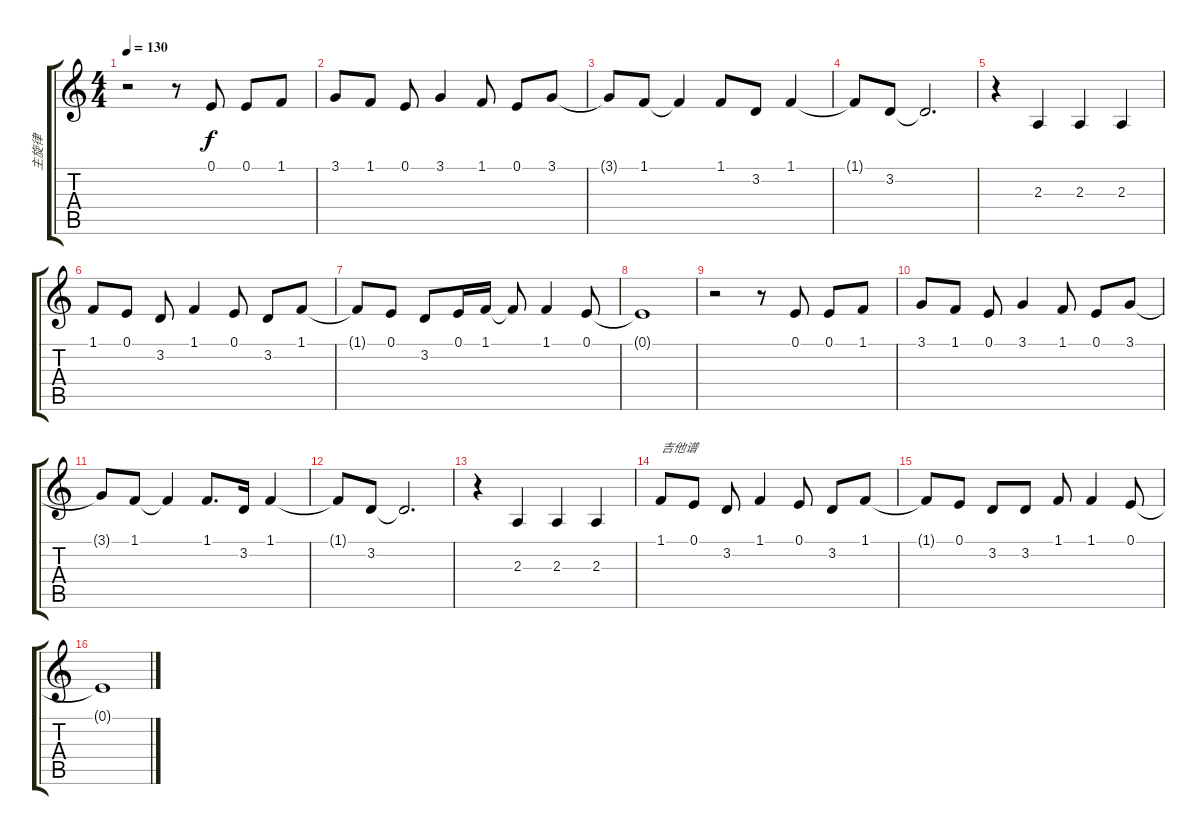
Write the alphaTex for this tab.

\track ("主旋律" "主旋律") {instrument synthvoice}
\staff {score tabs}
\tuning (E4 B3 G3 D3 A2 E2) {hide}
\ts (4 4)
\tempo 130
\clef g2
\ks c
r.2{dy f} r.8 0.1.8 0.1.8 1.1.8 |
3.1.8 1.1.8 0.1.8 3.1.4 1.1.8 0.1.8 3.1.8 |
3.1{t}.8 1.1.8 1.1{t}.4 1.1.8 3.2.8 1.1.4 |
1.1{t}.8 3.2.8 3.2{t}.2{d} |
r.4 2.3.4 2.3.4 2.3.4 |
1.1.8 0.1.8 3.2.8 1.1.4 0.1.8 3.2.8 1.1.8 |
1.1{t}.8 0.1.8 3.2.8 0.1.16 1.1.16 1.1{t}.8 1.1.4 0.1.8 |
0.1{t}.1 |
r.2 r.8 0.1.8 0.1.8 1.1.8 |
3.1.8 1.1.8 0.1.8 3.1.4 1.1.8 0.1.8 3.1.8 |
3.1{t}.8 1.1.8 1.1{t}.4 1.1.8{d} 3.2.16 1.1.4 |
1.1{t}.8 3.2.8 3.2{t}.2{d} |
r.4 2.3.4 2.3.4 2.3.4 |
1.1.8{txt "吉他谱"} 0.1.8 3.2.8 1.1.4 0.1.8 3.2.8 1.1.8 |
1.1{t}.8 0.1.8 3.2.8 3.2.8 1.1.8 1.1.4 0.1.8 |
0.1{t}.1
